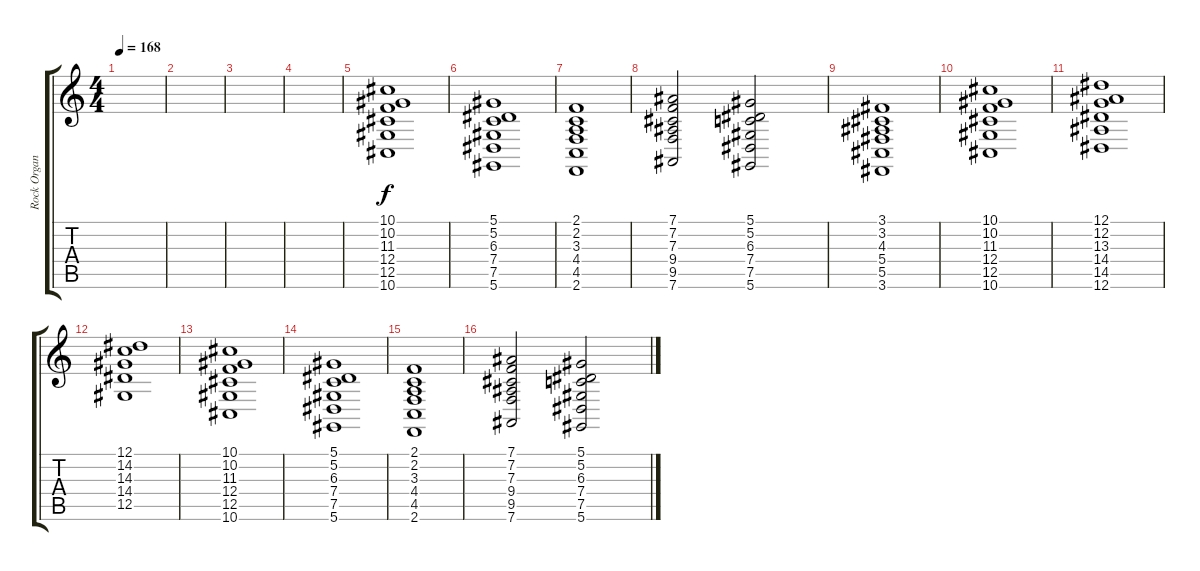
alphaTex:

\track ("Rock Organ" "Rock Organ") {instrument rockorgan}
\staff {score tabs}
\tuning (Eb4 Bb3 Gb3 Db3 Ab2 Eb2) {hide}
\ts (4 4)
\tempo 168
\clef g2
\ks c
|
|
|
|
(10.1 10.2 11.3 12.4 12.5 10.6).1{volume 8 instrument rockorgan} |
(5.1 5.2 6.3 7.4 7.5 5.6).1 |
(2.1 2.2 3.3 4.4 4.5 2.6).1 |
(7.1 7.2 7.3 9.4 9.5 7.6).2 (5.1 5.2 6.3 7.4 7.5 5.6).2 |
(3.1 3.2 4.3 5.4 5.5 3.6).1 |
(10.1 10.2 11.3 12.4 12.5 10.6).1 |
(12.1 12.2 13.3 14.4 14.5 12.6).1 |
(12.1 14.2 14.3 14.4 12.5).1 |
(10.1 10.2 11.3 12.4 12.5 10.6).1 |
(5.1 5.2 6.3 7.4 7.5 5.6).1 |
(2.1 2.2 3.3 4.4 4.5 2.6).1 |
(7.1 7.2 7.3 9.4 9.5 7.6).2 (5.1 5.2 6.3 7.4 7.5 5.6).2
